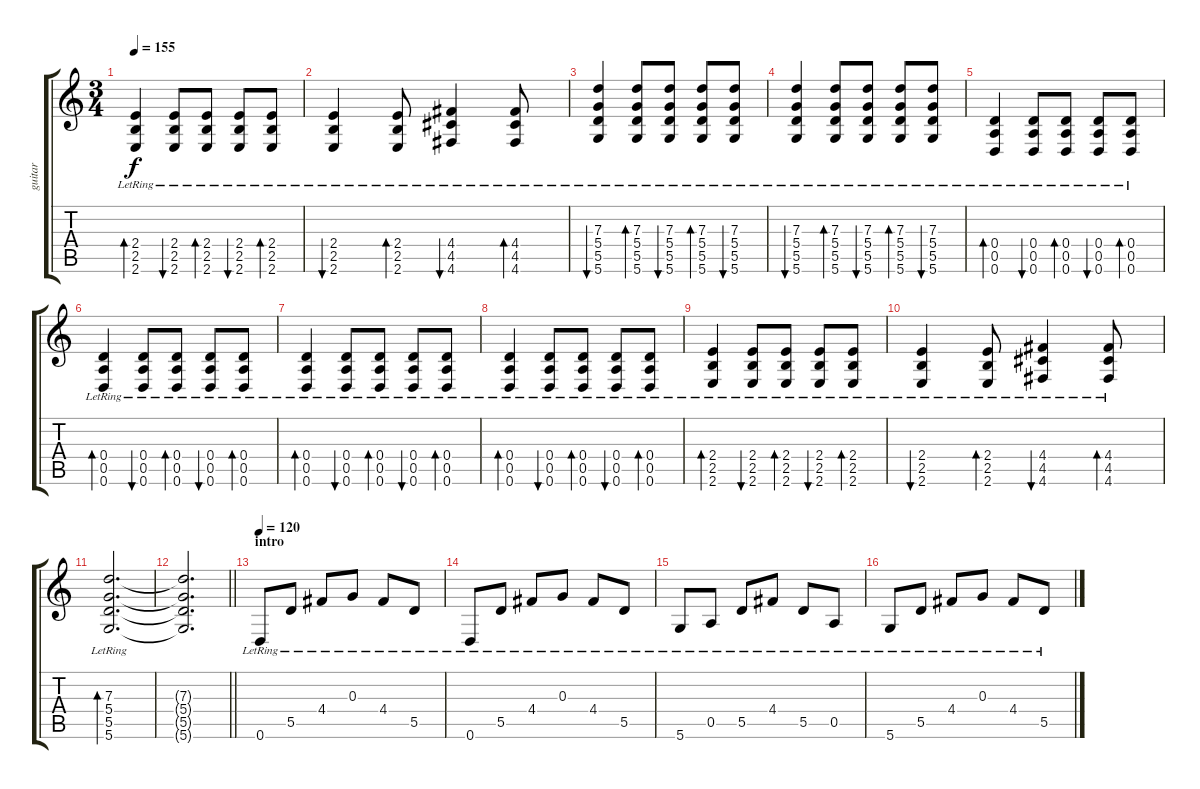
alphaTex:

\track ("guitar" "guitar") {instrument acousticguitarsteel}
\staff {score tabs}
\tuning (E4 B3 G3 D3 A2 D2) {hide}
\ts (3 4)
\section ("" "")
\tempo 155
\clef g2
\ks c
(2.4{lr} 2.5{lr} 2.6{lr}).4{bd 240 dy f} (2.4{lr} 2.5{lr} 2.6{lr}).8{bu 240} (2.4{lr} 2.5{lr} 2.6{lr}).8{bd 240} (2.4{lr} 2.5{lr} 2.6{lr}).8{bu 240} (2.4{lr} 2.5{lr} 2.6{lr}).8{bd 240} |
(2.4{lr} 2.5{lr} 2.6{lr}).4{bu 240} (2.4{lr} 2.5{lr} 2.6{lr}).8{bd 240} (4.4{lr} 4.5{lr} 4.6{lr}).4{bu 240} (4.4{lr} 4.5{lr} 4.6{lr}).8{bd 240} |
(7.3{lr} 5.4{lr} 5.5{lr} 5.6{lr}).4{bu 240} (7.3{lr} 5.4{lr} 5.5{lr} 5.6{lr}).8{bd 240} (7.3{lr} 5.4{lr} 5.5{lr} 5.6{lr}).8{bu 240} (7.3{lr} 5.4{lr} 5.5{lr} 5.6{lr}).8{bd 240} (7.3{lr} 5.4{lr} 5.5{lr} 5.6{lr}).8{bu 240} |
(7.3{lr} 5.4{lr} 5.5{lr} 5.6{lr}).4{bu 240} (7.3{lr} 5.4{lr} 5.5{lr} 5.6{lr}).8{bd 240} (7.3{lr} 5.4{lr} 5.5{lr} 5.6{lr}).8{bu 240} (7.3{lr} 5.4{lr} 5.5{lr} 5.6{lr}).8{bd 240} (7.3{lr} 5.4{lr} 5.5{lr} 5.6{lr}).8{bu 240} |
(0.4{lr} 0.5{lr} 0.6{lr}).4{bd 240} (0.4{lr} 0.5{lr} 0.6{lr}).8{bu 240} (0.4{lr} 0.5{lr} 0.6{lr}).8{bd 240} (0.4{lr} 0.5{lr} 0.6{lr}).8{bu 240} (0.4{lr} 0.5{lr} 0.6{lr}).8{bd 240} |
(0.4{lr} 0.5{lr} 0.6{lr}).4{bd 240} (0.4{lr} 0.5{lr} 0.6{lr}).8{bu 240} (0.4{lr} 0.5{lr} 0.6{lr}).8{bd 240} (0.4{lr} 0.5{lr} 0.6{lr}).8{bu 240} (0.4{lr} 0.5{lr} 0.6{lr}).8{bd 240} |
(0.4{lr} 0.5{lr} 0.6{lr}).4{bd 240} (0.4{lr} 0.5{lr} 0.6{lr}).8{bu 240} (0.4{lr} 0.5{lr} 0.6{lr}).8{bd 240} (0.4{lr} 0.5{lr} 0.6{lr}).8{bu 240} (0.4{lr} 0.5{lr} 0.6{lr}).8{bd 240} |
(0.4{lr} 0.5{lr} 0.6{lr}).4{bd 240} (0.4{lr} 0.5{lr} 0.6{lr}).8{bu 240} (0.4{lr} 0.5{lr} 0.6{lr}).8{bd 240} (0.4{lr} 0.5{lr} 0.6{lr}).8{bu 240} (0.4{lr} 0.5{lr} 0.6{lr}).8{bd 240} |
(2.4{lr} 2.5{lr} 2.6{lr}).4{bd 240} (2.4{lr} 2.5{lr} 2.6{lr}).8{bu 240} (2.4{lr} 2.5{lr} 2.6{lr}).8{bd 240} (2.4{lr} 2.5{lr} 2.6{lr}).8{bu 240} (2.4{lr} 2.5{lr} 2.6{lr}).8{bd 240} |
(2.4{lr} 2.5{lr} 2.6{lr}).4{bu 240} (2.4{lr} 2.5{lr} 2.6{lr}).8{bd 240} (4.4{lr} 4.5{lr} 4.6{lr}).4{bu 240} (4.4{lr} 4.5{lr} 4.6{lr}).8{bd 240} |
(7.3{lr} 5.4{lr} 5.5{lr} 5.6{lr}).2{d bd 240} |
\barLineRight lightlight
(7.3{t} 5.4{t} 5.5{t} 5.6{t}).2{d} |
\section ("" "intro")
\tempo 120
0.6{lr}.8 5.5{lr}.8 4.4{lr}.8 0.3{lr}.8 4.4{lr}.8 5.5{lr}.8 |
0.6{lr}.8 5.5{lr}.8 4.4{lr}.8 0.3{lr}.8 4.4{lr}.8 5.5{lr}.8 |
5.6{lr}.8 0.5{lr}.8 5.5{lr}.8 4.4{lr}.8 5.5{lr}.8 0.5{lr}.8 |
5.6{lr}.8 5.5{lr}.8 4.4{lr}.8 0.3{lr}.8 4.4{lr}.8 5.5{lr}.8
